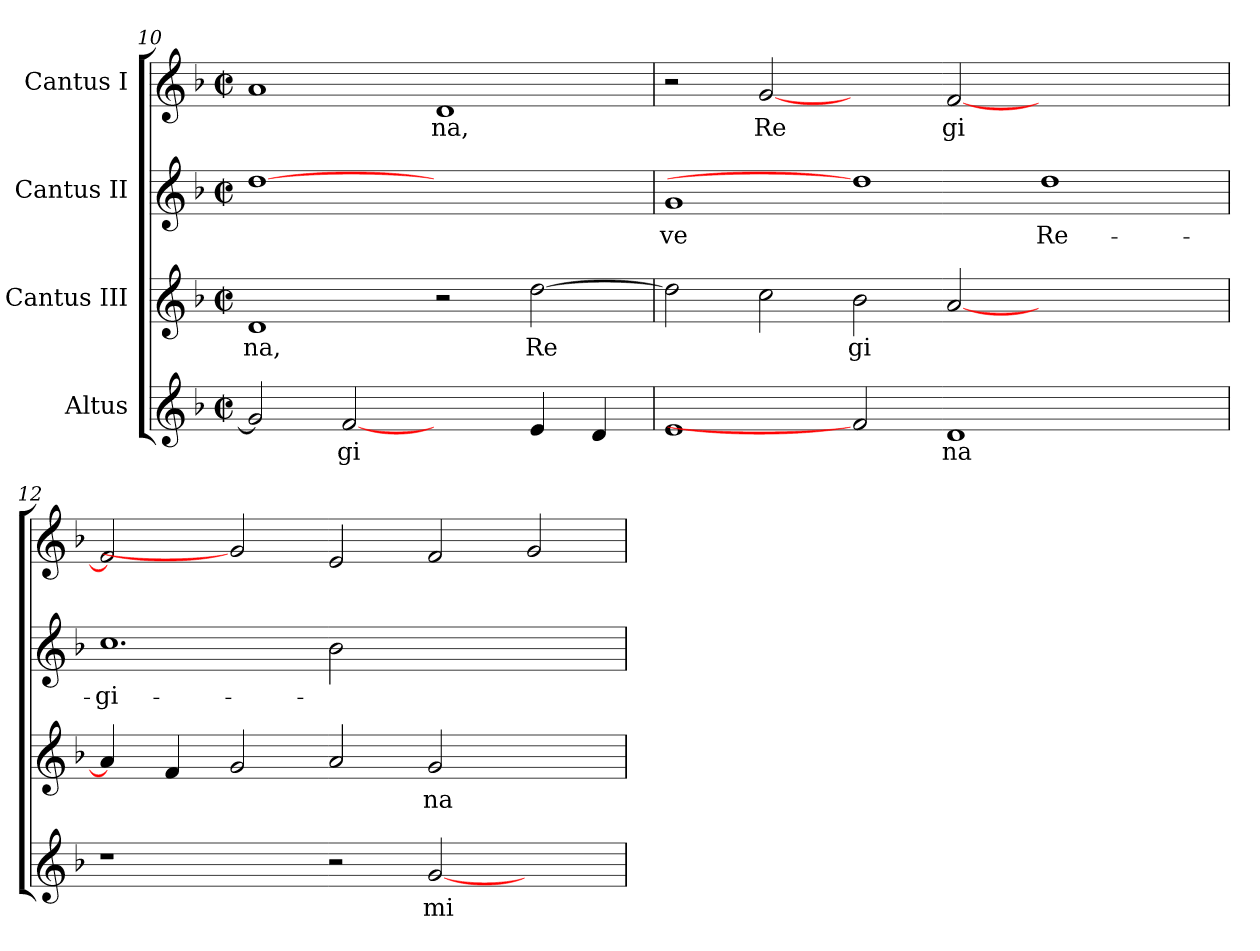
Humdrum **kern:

**kern	**text	**kern	**text	**kern	**text	**kern	**text
*part4	*part4	*part3	*part3	*part2	*part2	*part1	*part1
*staff4	*staff4	*staff3	*staff3	*staff2	*staff2	*staff1	*staff1
*I"Altus	*	*I"Cantus III	*	*I"Cantus II	*	*I"Cantus I	*
*clefG2	*	*clefG2	*	*clefG2	*	*clefG2	*
*k[b-]	*	*k[b-]	*	*k[b-]	*	*k[b-]	*
*F:	*	*F:	*	*F:	*	*F:	*
*M2/2	*	*M2/2	*	*M2/2	*	*M2/2	*
*met(c|)	*	*met(c|)	*	*met(c|)	*	*met(c|)	*
=10	=10	=10	=10	=10	=10	=10	=10
!	!	!	!LO:LY:b:cj	!	!	!	!
2g/]	.	1d	na,	[1dd	.	1a	.
!	!LO:LY:b:cj	!	!	!	!	!	!
[2f	gi	.	.	.	.	.	.
!	!	!	!	!	!	!	!LO:LY:b:cj
2ryy	.	2r	.	1ryy	.	1d	na,
!	!	!	!LO:LY:b	!	!	!	!
4e/	.	[>2dd\	Re	.	.	.	.
4d/	.	.	.	.	.	.	.
=11	=11	=11	=11	=11	=11	=11	=11
!	!	!	!	!	!LO:LY:b:cj	!	!
1e	.	2dd\]	.	1g	ve	2r	.
!	!	!	!	!	!	!	!LO:LY:b:cj
.	.	2cc\	.	.	.	[2g	Re
!	!	!	!LO:LY:b:cj	!	!	!	!
2f]	.	2b-\	gi	1dd]	.	2ryy	.
!	!LO:LY:b:cj	!	!	!	!	!	!LO:LY:b:cj
1d	na	[<2a/	.	.	.	[<2f/	gi
!	!	!	!	!	!LO:LY:b:cj	!	!
.	.	1ryy	.	1dd	Re-	1ryy	.
2ryy	.	.	.	.	.	.	.
=12	=12	=12	=12	=12	=12	=12	=12
!	!	!	!	!LO:N:vis=1.	!LO:LY:b:cj	!	!
1r	.	4a/]	.	1cc	-gi-	2f/]	.
.	.	4f/	.	.	.	.	.
.	.	2g/	.	.	.	2g]	.
2r	.	2a/	.	2b-\	.	2e/	.
!	!LO:LY:b	!	!LO:LY:b:cj	!	!	!	!
[<2g/	mi	2g/	na	1ryy	.	2f/	.
2ryy	.	2ryy	.	.	.	2g/	.
=	=	=	=	=	=	=	=
*-	*-	*-	*-	*-	*-	*-	*-
